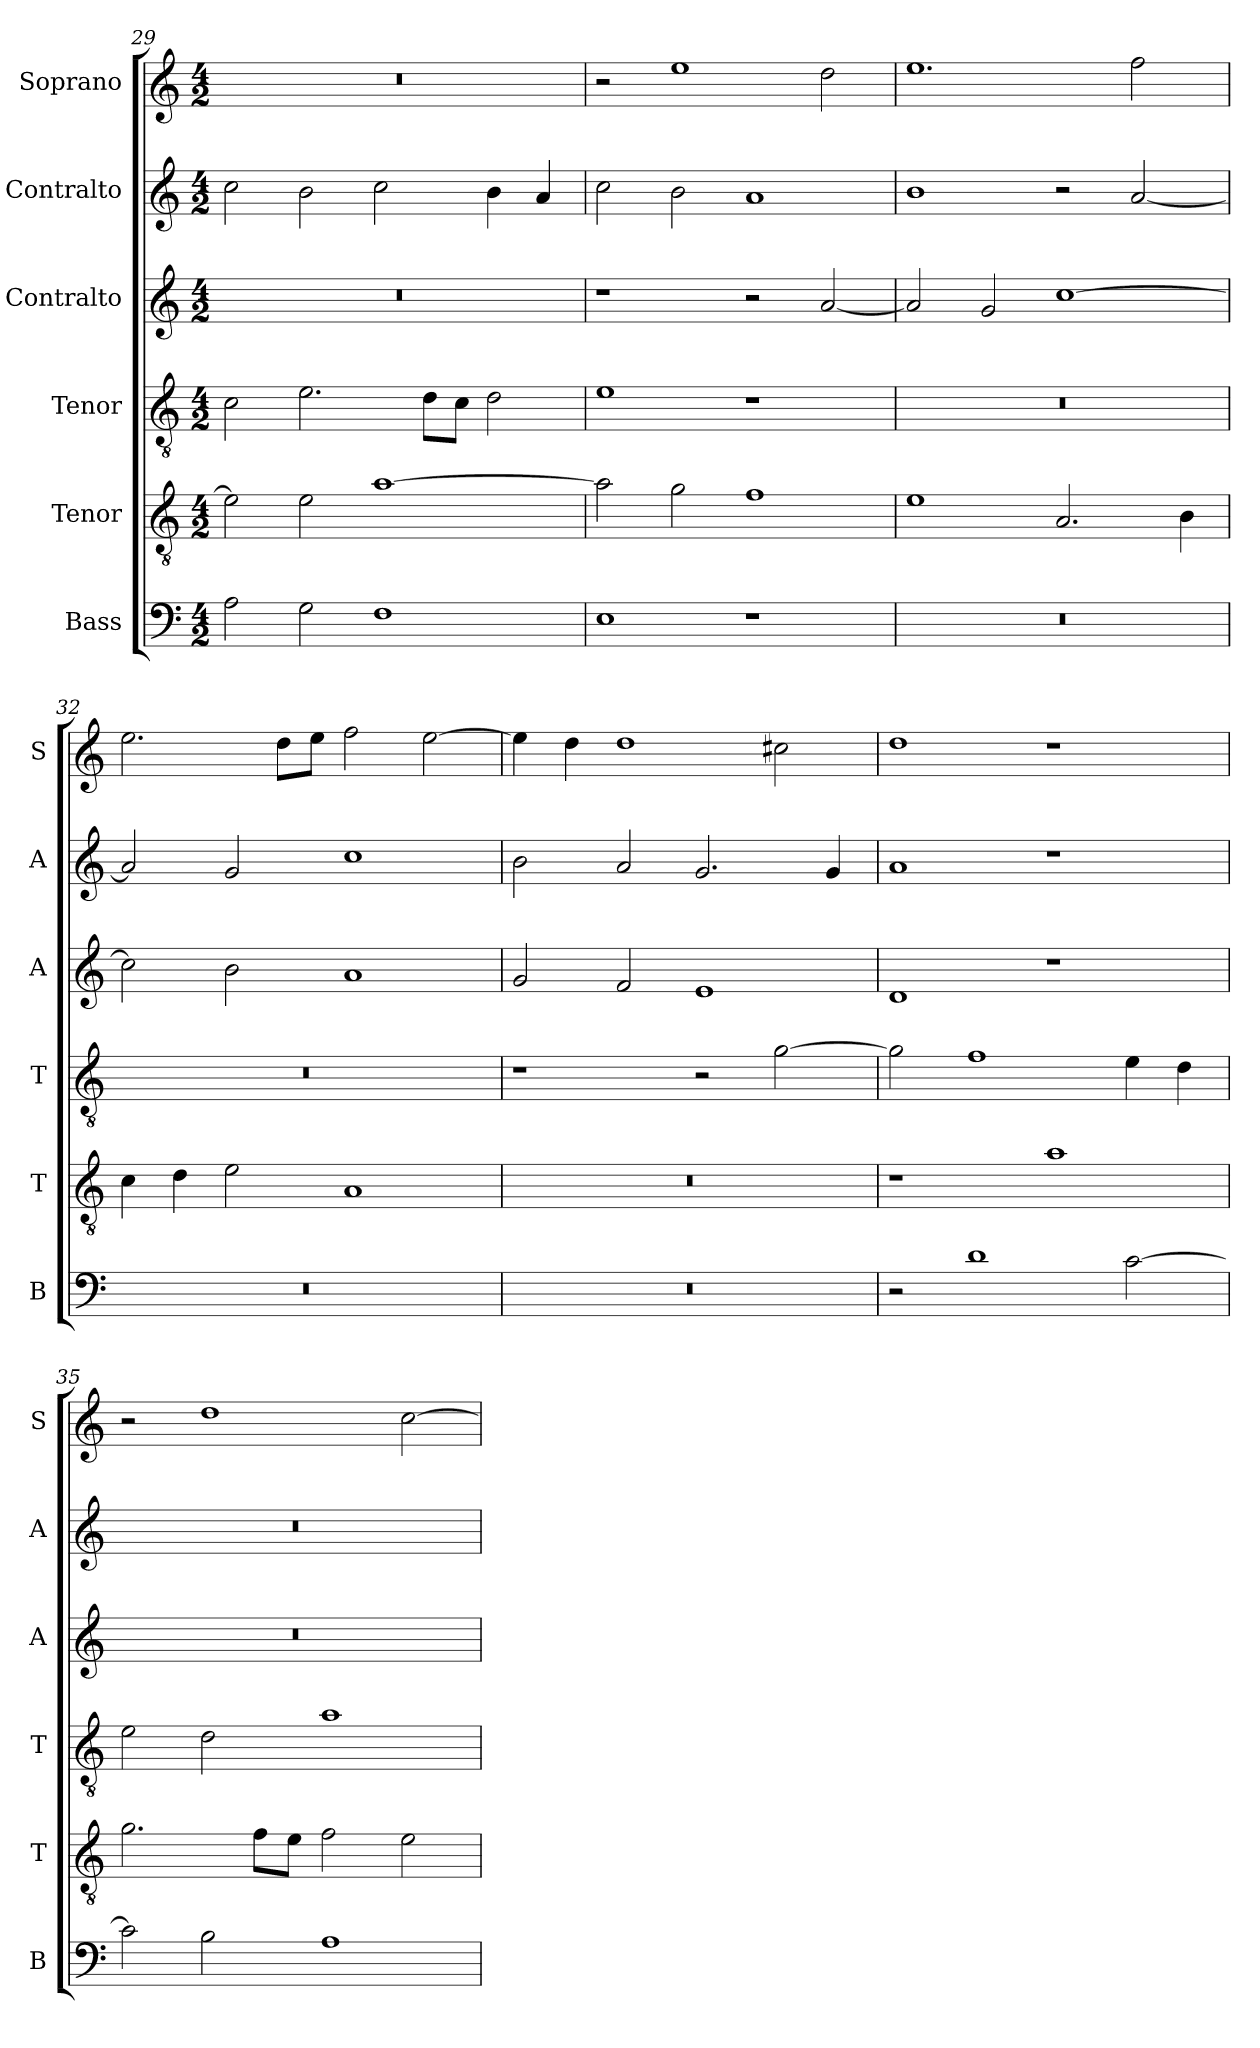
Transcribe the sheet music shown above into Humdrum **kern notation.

**kern	**kern	**kern	**kern	**kern	**kern
*part6	*part5	*part4	*part3	*part2	*part1
*staff6	*staff5	*staff4	*staff3	*staff2	*staff1
*I"Bass	*I"Tenor	*I"Tenor	*I"Contralto	*I"Contralto	*I"Soprano
*I'B	*I'T	*I'T	*I'A	*I'A	*I'S
*clefF4	*clefGv2	*clefGv2	*clefG2	*clefG2	*clefG2
*k[]	*k[]	*k[]	*k[]	*k[]	*k[]
*G:mix	*G:mix	*G:mix	*G:mix	*G:mix	*G:mix
*M4/2	*M4/2	*M4/2	*M4/2	*M4/2	*M4/2
=29	=29	=29	=29	=29	=29
2A	2e]	2c	0r	2cc	0r
2G	2e	2.e	.	2b	.
1F	[1a	.	.	2cc	.
.	.	8d\L	.	.	.
.	.	8c\J	.	.	.
.	.	2d	.	4b	.
.	.	.	.	4a	.
=30	=30	=30	=30	=30	=30
1E	2a]	1e	1r	2cc	2r
.	2g	.	.	2b	1ee
1r	1f	1r	2r	1a	.
.	.	.	[2a	.	2dd
=31	=31	=31	=31	=31	=31
0r	1e	0r	2a]	1b	1.ee
.	.	.	2g	.	.
.	2.A	.	[1cc	2r	.
.	.	.	.	[2a	2ff
.	4B	.	.	.	.
=32	=32	=32	=32	=32	=32
0r	4c	0r	2cc]	2a]	2.ee
.	4d	.	.	.	.
.	2e	.	2b	2g	.
.	.	.	.	.	8dd\L
.	.	.	.	.	8ee\J
.	1A	.	1a	1cc	2ff
.	.	.	.	.	[2ee
=33	=33	=33	=33	=33	=33
0r	0r	1r	2g	2b	4ee]
.	.	.	.	.	4dd
.	.	.	2f	2a	1dd
.	.	2r	1e	2.g	.
.	.	[2g	.	.	2cc#X
.	.	.	.	4g	.
=34	=34	=34	=34	=34	=34
2r	1r	2g]	1d	1a	1dd
1d	.	1f	.	.	.
.	1a	.	1r	1r	1r
[2c	.	4e	.	.	.
.	.	4d	.	.	.
=35	=35	=35	=35	=35	=35
2c]	2.g	2e	0r	0r	2r
2B	.	2d	.	.	1dd
.	8f\L	.	.	.	.
.	8e\J	.	.	.	.
1A	2f	1a	.	.	.
.	2e	.	.	.	[2cc
=	=	=	=	=	=
*-	*-	*-	*-	*-	*-
